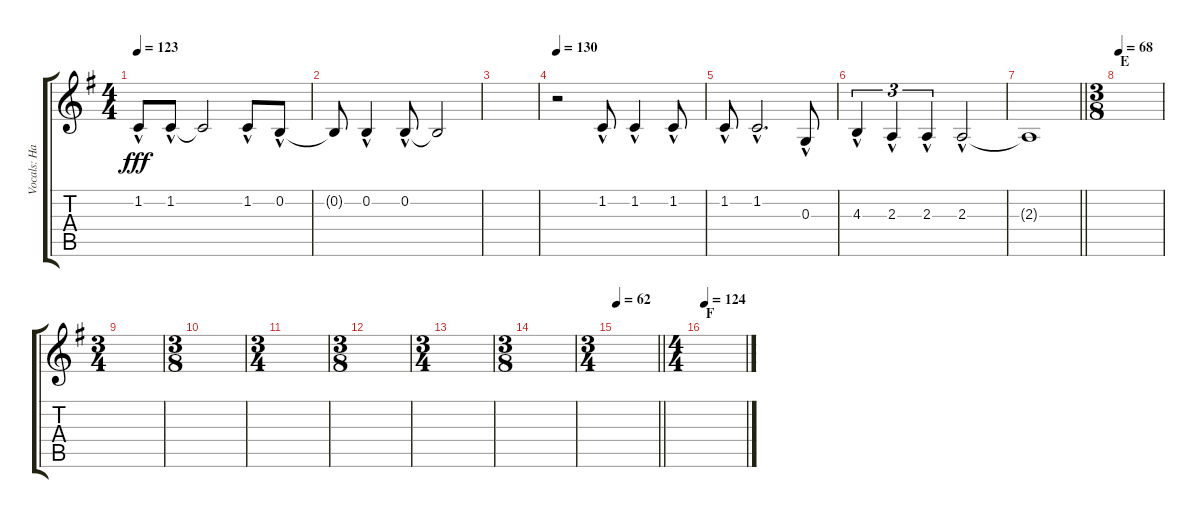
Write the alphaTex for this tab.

\track ("Vocals: Halford" "Vocals: Ha") {instrument lead1square}
\staff {score tabs}
\tuning (E4 B3 G3 D3 A2 E2) {hide}
\ts (4 4)
\tempo 123
\clef g2
\ks g
1.2{hac}.8{dy fff} 1.2{hac}.8 1.2{t}.2 1.2{hac}.8 0.2{hac}.8 |
0.2{t}.8 0.2{hac}.4 0.2{hac}.8 0.2{t}.2 |
|
\tempo 130
r.2 1.2{hac}.8 1.2{hac}.4 1.2{hac}.8 |
1.2{hac}.8 1.2{hac}.2{d} 0.3{hac}.8 |
4.3{hac}.4{tu (3 2)} 2.3{hac}.4{tu (3 2)} 2.3{hac}.4{tu (3 2)} 2.3{hac}.2 |
\barLineRight lightlight
2.3{t}.1 |
\ts (3 8)
\section ("" "E")
\tempo 68
|
\ts (3 4)
|
\ts (3 8)
|
\ts (3 4)
|
\ts (3 8)
|
\ts (3 4)
|
\ts (3 8)
|
\ts (3 4)
\tempo 62
\barLineRight lightlight
|
\ts (4 4)
\section ("" "F")
\tempo 124
